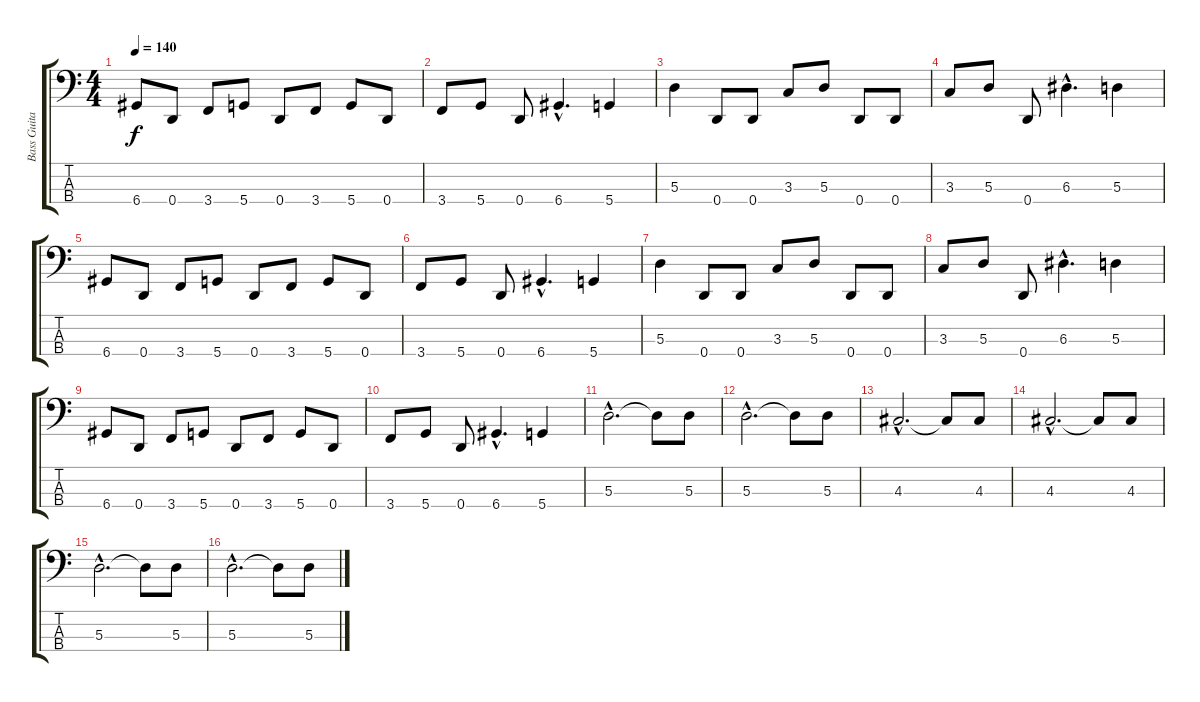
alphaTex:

\track ("Bass Guitar" "Bass Guita") {instrument electricbasspick}
\staff {score tabs}
\tuning (G2 D2 A1 D1) {hide}
\ts (4 4)
\tempo 140
\clef f4
\ks c
6.4.8{dy f} 0.4.8 3.4.8 5.4.8 0.4.8 3.4.8 5.4.8 0.4.8 |
3.4.8 5.4.8 0.4.8 6.4{hac}.4{d} 5.4.4 |
5.3.4 0.4.8 0.4.8 3.3.8 5.3.8 0.4.8 0.4.8 |
3.3.8 5.3.8 0.4.8 6.3{hac}.4{d} 5.3.4 |
6.4.8 0.4.8 3.4.8 5.4.8 0.4.8 3.4.8 5.4.8 0.4.8 |
3.4.8 5.4.8 0.4.8 6.4{hac}.4{d} 5.4.4 |
5.3.4 0.4.8 0.4.8 3.3.8 5.3.8 0.4.8 0.4.8 |
3.3.8 5.3.8 0.4.8 6.3{hac}.4{d} 5.3.4 |
6.4.8 0.4.8 3.4.8 5.4.8 0.4.8 3.4.8 5.4.8 0.4.8 |
3.4.8 5.4.8 0.4.8 6.4{hac}.4{d} 5.4.4 |
5.3{hac}.2{d} 5.3{t}.8 5.3.8 |
5.3{hac}.2{d} 5.3{t}.8 5.3.8 |
4.3{hac}.2{d} 4.3{t}.8 4.3.8 |
4.3{hac}.2{d} 4.3{t}.8 4.3.8 |
5.3{hac}.2{d} 5.3{t}.8 5.3.8 |
5.3{hac}.2{d} 5.3{t}.8 5.3.8
